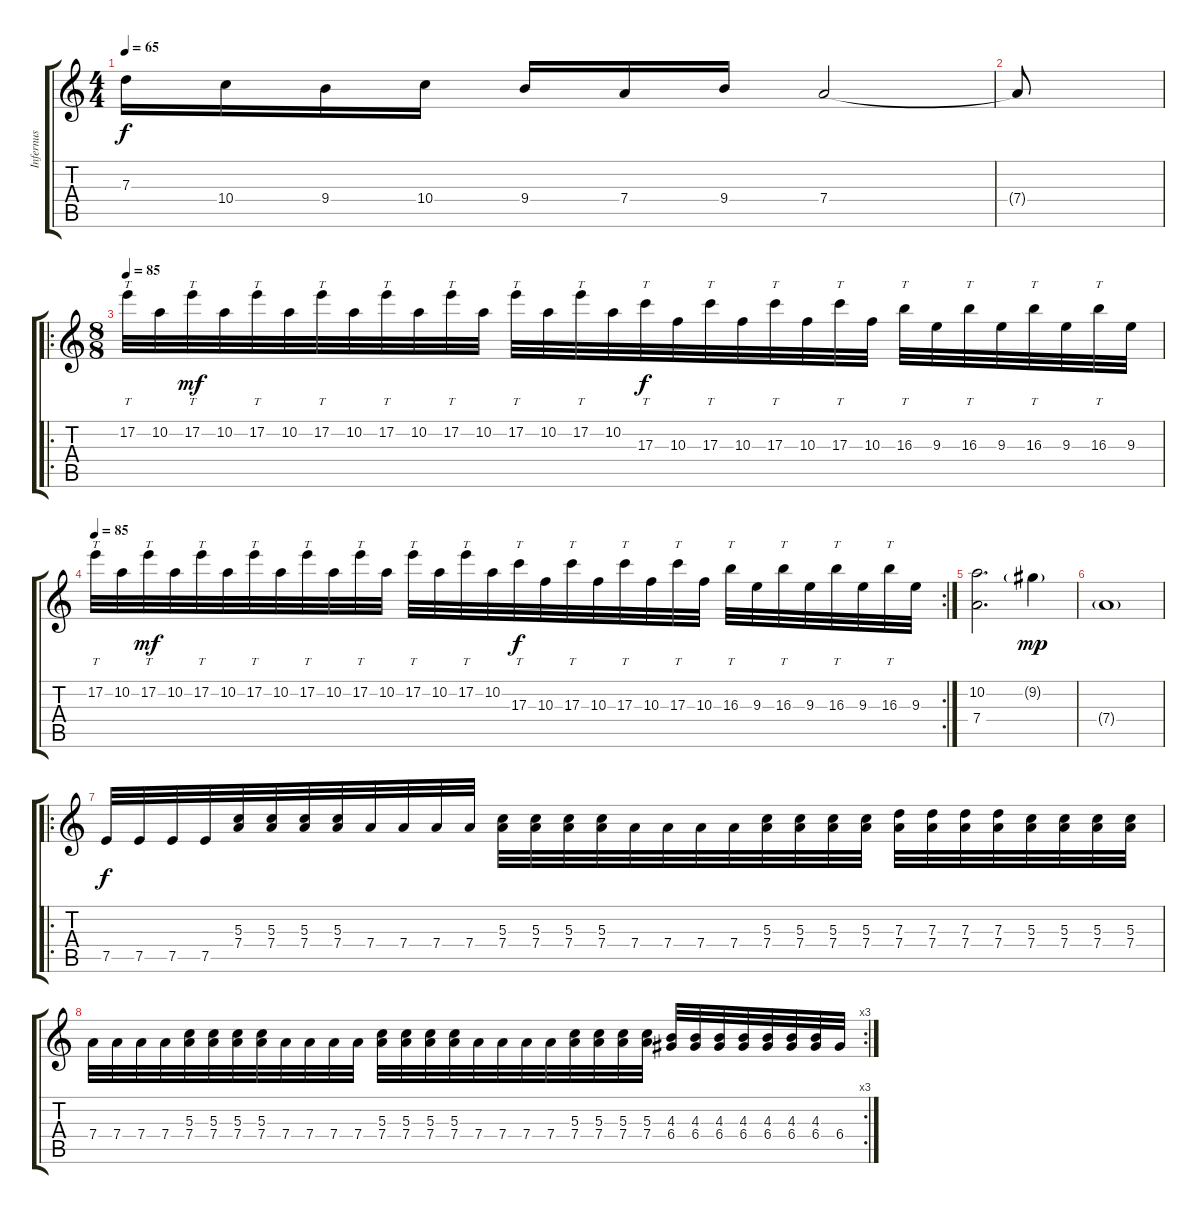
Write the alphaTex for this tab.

\track ("Infernus" "Infernus") {instrument distortionguitar}
\staff {score tabs}
\tuning (E4 B3 G3 D3 A2 E2) {hide}
\ts (4 4)
\tempo 65
\clef g2
\ks c
7.3.16{dy f} 10.4.16 9.4.16 10.4.16 9.4.16 7.4.16 9.4.16 7.4.2 |
7.4{t}.8 |
\ro
\ts (8 8)
\tempo 85
17.2.32{tt} 10.2.32 17.2.32{tt dy mf} 10.2.32 17.2.32{tt} 10.2.32 17.2.32{tt} 10.2.32 17.2.32{tt} 10.2.32 17.2.32{tt} 10.2.32 17.2.32{tt} 10.2.32 17.2.32{tt} 10.2.32 17.3.32{tt dy f} 10.3.32 17.3.32{tt} 10.3.32 17.3.32{tt} 10.3.32 17.3.32{tt} 10.3.32 16.3.32{tt} 9.3.32 16.3.32{tt} 9.3.32 16.3.32{tt} 9.3.32 16.3.32{tt} 9.3.32 |
\rc 2
\tempo 85
17.2.32{tt} 10.2.32 17.2.32{tt dy mf} 10.2.32 17.2.32{tt} 10.2.32 17.2.32{tt} 10.2.32 17.2.32{tt} 10.2.32 17.2.32{tt} 10.2.32 17.2.32{tt} 10.2.32 17.2.32{tt} 10.2.32 17.3.32{tt dy f} 10.3.32 17.3.32{tt} 10.3.32 17.3.32{tt} 10.3.32 17.3.32{tt} 10.3.32 16.3.32{tt} 9.3.32 16.3.32{tt} 9.3.32 16.3.32{tt} 9.3.32 16.3.32{tt} 9.3.32 |
(10.2 7.4).2{d} 9.2{g}.4{dy mp} |
7.4{g}.1 |
\ro
7.5.32{dy f} 7.5.32 7.5.32 7.5.32 (5.3 7.4).32 (5.3 7.4).32 (5.3 7.4).32 (5.3 7.4).32 7.4.32 7.4.32 7.4.32 7.4.32 (5.3 7.4).32 (5.3 7.4).32 (5.3 7.4).32 (5.3 7.4).32 7.4.32 7.4.32 7.4.32 7.4.32 (5.3 7.4).32 (5.3 7.4).32 (5.3 7.4).32 (5.3 7.4).32 (7.3 7.4).32 (7.3 7.4).32 (7.3 7.4).32 (7.3 7.4).32 (5.3 7.4).32 (5.3 7.4).32 (5.3 7.4).32 (5.3 7.4).32 |
\rc 3
7.4.32 7.4.32 7.4.32 7.4.32 (5.3 7.4).32 (5.3 7.4).32 (5.3 7.4).32 (5.3 7.4).32 7.4.32 7.4.32 7.4.32 7.4.32 (5.3 7.4).32 (5.3 7.4).32 (5.3 7.4).32 (5.3 7.4).32 7.4.32 7.4.32 7.4.32 7.4.32 (5.3 7.4).32 (5.3 7.4).32 (5.3 7.4).32 (5.3 7.4).32 (4.3 6.4).32 (4.3 6.4).32 (4.3 6.4).32 (4.3 6.4).32 (4.3 6.4).32 (4.3 6.4).32 (4.3 6.4).32 6.4.32
